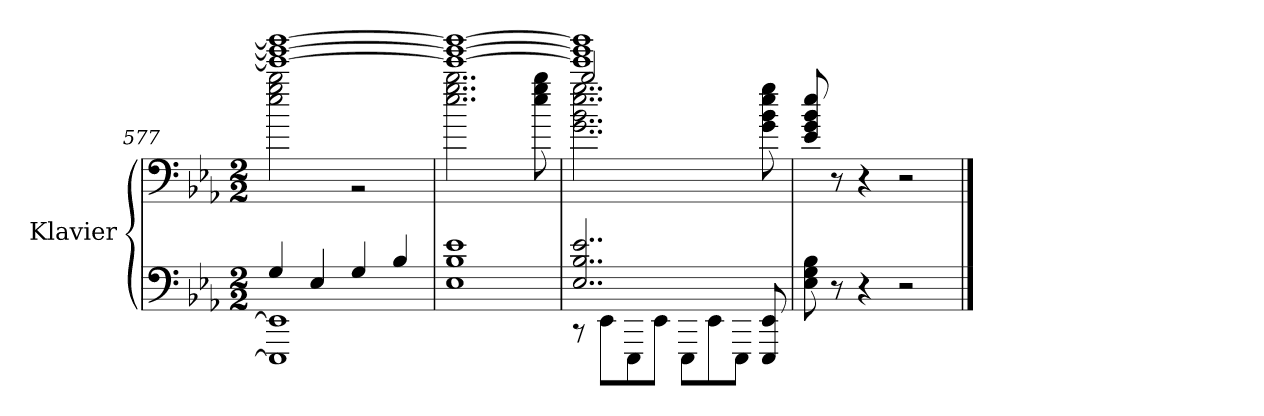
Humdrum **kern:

**kern	**kern
*part1	*part1
*staff2	*staff1
*I"Klavier	*
*I'Klav.	*
*clefF4	*clefF4
*k[b-e-a-]	*k[b-e-a-]
*M2/2	*M2/2
=577	=577
*^	*^
4G/	1EEE-] 1EE-]	1eee-_ 1ggg_ 1bbb-_	2ee-\ 2gg\ 2bb-\
4E-/	.	.	.
4G/	.	.	2r
4B-/	.	.	.
*v	*v	*	*
=578	=578	=578
1E- 1B- 1e-	1eee-_ 1ggg_ 1bbb-_	2..ee-\ 2..gg\ 2..bb-\
.	.	8ee-\ 8gg\ 8bb-\
!!LO:LB:g=z
=579	=579	=579
*^	*	*^
2..E-/ 2..B-/ 2..e-/	8r	1eee-] 1ggg] 1bbb-]	2..g\ 2..b-\ 2..ee-\ 2..gg\	2bb-/
.	8EE-\L	.	.	.
.	8EEE-\	.	.	.
.	8EE-\J	.	.	.
.	8EEE-\L	.	.	2ryy
.	8EE-\	.	.	.
.	8EEE-\J	.	.	.
8EEE-/ 8EE-/	8ryy	.	8g\ 8b-\ 8ee-\ 8gg\	.
*v	*v	*	*	*
*	*v	*v	*v
=580	=580
8E-\ 8G\ 8B-\	8e-/ 8g/ 8b-/ 8ee-/
8r	8r
4r	4r
2r	2r
==	==
*-	*-
